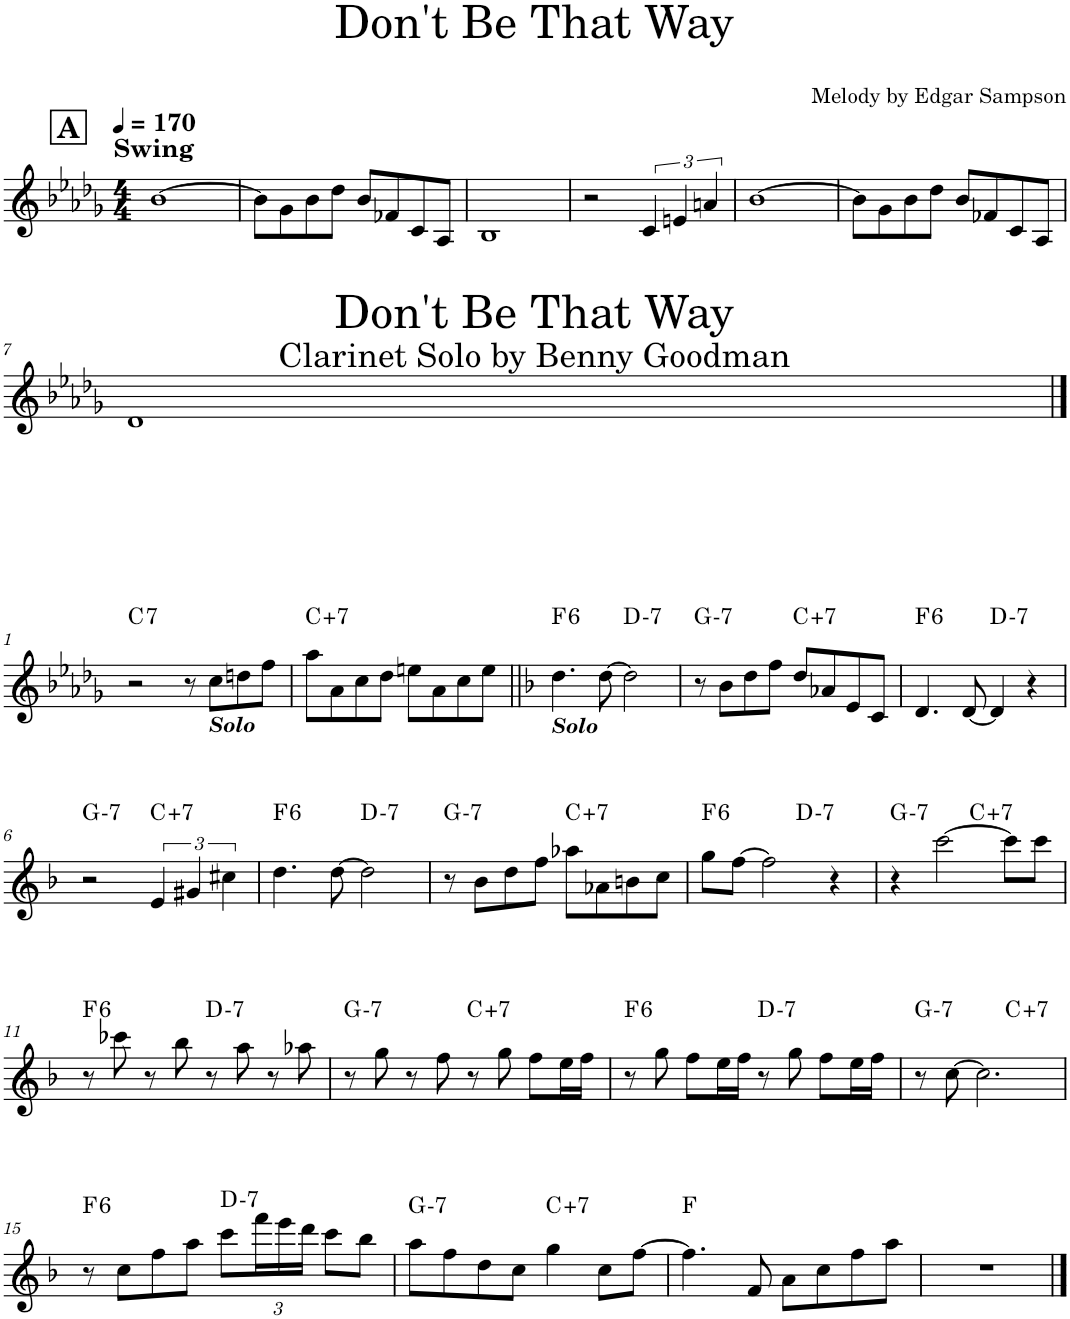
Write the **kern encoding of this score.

**kern	**harte
*part1	*part1
*staff1	*
*I"Bb Clarinet	*
*I'Bb Cl.	*
*clefG2	*
*ITrd1c2	*
*k[b-e-a-d-g-]	*
*M4/4	*
*MM170	*
!!LO:REH:place=s1:a:B:cj:fs=14:t=A
=1	=1
!LO:TX:a:B:t=Swing	!
[1b-	.
=2	=2
8b-\L]	.
8g-\	.
8b-\	.
8dd-\J	.
8b-/L	.
8f-X/	.
8c/	.
8A-/J	.
=3	=3
1B-	.
=4	=4
2r	.
6c/	.
6en/	.
6an/	.
=5	=5
[1b-	.
=6	=6
8b-\L]	.
8g-\	.
8b-\	.
8dd-\J	.
8b-/L	.
8f-X/	.
8c/	.
8A-/J	.
!!LO:LB:g=z
=7	=7
1d-	.
!!LO:LB:g=z
==1	==1
!	!LO:H:kt=7
2r	C:7
8r	.
!LO:TX:b:Bi:t=Solo	!
8cc\L	.
8ddn\	.
8ff\J	.
=2	=2
!	!LO:H:kt=7
8aa-\L	C:aug(b7)
8a-\	.
8cc\	.
8dd-\J	.
8een\L	.
8a-\	.
8cc\	.
8ee\J	.
=3||	=3||
*k[b-]	*
!LO:TX:b:Bi:t=Solo	!LO:H:kt=6
4.dd\	F:maj6
[8dd\	.
!	!LO:H:kt=7
2dd\]	D:min7
=4	=4
!	!LO:H:kt=7
8r	G:min7
8b-\L	.
8dd\	.
8ff\J	.
!	!LO:H:kt=7
8dd/L	C:aug(b7)
8a-X/	.
8e/	.
8c/J	.
=5	=5
!	!LO:H:kt=6
4.d/	F:maj6
[8d/	.
!	!LO:H:kt=7
4d/]	D:min7
4r	.
!!LO:LB:g=z
=6	=6
!	!LO:H:kt=7
2r	G:min7
!	!LO:H:kt=7
6e/	C:aug(b7)
6g#X/	.
6cc#X\	.
=7	=7
!	!LO:H:kt=6
4.dd\	F:maj6
[8dd\	.
!	!LO:H:kt=7
2dd\]	D:min7
=8	=8
!	!LO:H:kt=7
8r	G:min7
8b-\L	.
8dd\	.
8ff\J	.
!	!LO:H:kt=7
8aa-X\L	C:aug(b7)
8a-X\	.
8bn\	.
8cc\J	.
=9	=9
!	!LO:H:kt=6
*^	*
8gg\L	2ryy	F:maj6
[8ff\J	.	.
2ff\]	.	.
!	!	!LO:H:kt=7
.	2ryy	D:min7
4r	.	.
=10	=10	=10
!	!	!LO:H:kt=7
4r	2ryy	G:min7
[2ccc\	.	.
!	!	!LO:H:kt=7
.	2ryy	C:aug(b7)
8ccc\L]	.	.
8ccc\J	.	.
!!LO:LB:g=z	!!
=11	=11	=11
!	!	!LO:H:kt=6
*v	*v	*
8r	F:maj6
8ccc-X\	.
8r	.
8bb-\	.
!	!LO:H:kt=7
8r	D:min7
8aa\	.
8r	.
8aa-X\	.
=12	=12
!	!LO:H:kt=7
8r	G:min7
8gg\	.
8r	.
8ff\	.
!	!LO:H:kt=7
8r	C:aug(b7)
8gg\	.
8ff\L	.
16ee\L	.
16ff\JJ	.
=13	=13
!	!LO:H:kt=6
8r	F:maj6
8gg\	.
8ff\L	.
16ee\L	.
16ff\JJ	.
!	!LO:H:kt=7
8r	D:min7
8gg\	.
8ff\L	.
16ee\L	.
16ff\JJ	.
=14	=14
!	!LO:H:kt=7
*^	*
8r	2ryy	G:min7
[8cc\	.	.
2.cc\]	.	.
!	!	!LO:H:kt=7
.	2ryy	C:aug(b7)
!!LO:LB:g=z	!!
=15	=15	=15
!	!	!LO:H:kt=6
*v	*v	*
8r	F:maj6
8cc\L	.
8ff\	.
8aa\J	.
!	!LO:H:kt=7
8ccc\L	D:min7
*Xbrackettup	*
24fff\L	.
24eee\	.
24ddd\JJ	.
8ccc\L	.
8bb-\J	.
=16	=16
!	!LO:H:kt=7
8aa\L	G:min7
8ff\	.
8dd\	.
8cc\J	.
!	!LO:H:kt=7
4gg\	C:aug(b7)
8cc\L	.
[8ff\J	.
=17	=17
4.ff\]	F:maj
8f/	.
8a\L	.
8cc\	.
8ff\	.
8aa\J	.
=18	=18
1r	.
==	==
*-	*-
